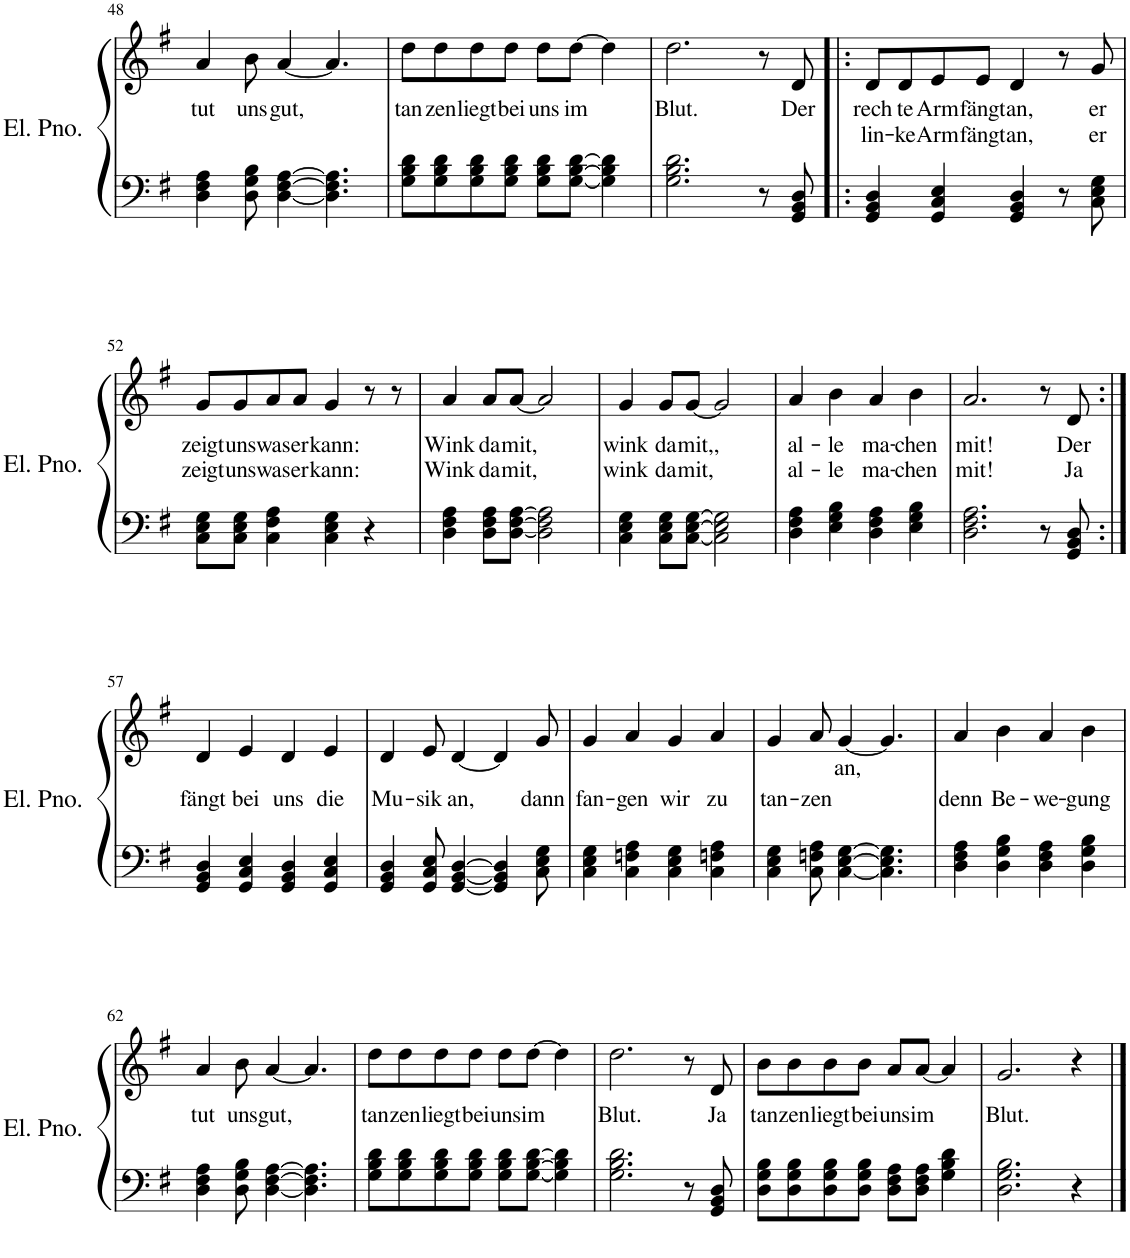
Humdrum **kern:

**kern	**kern	**text	**text
*part1	*part1	*part1	*part1
*staff2	*staff1	*staff1	*staff1
*I"Electric Piano	*	*	*
*I'El. Pno.	*	*	*
!!LO:PB:g=z
*clefF4	*clefG2	*	*
*k[f#]	*k[f#]	*	*
*M4/4	*M4/4	*	*
=48	=48	=48	=48
!	!	!LO:LY:b	!
4D\ 4F#\ 4A\	4a/	tut	.
!	!	!LO:LY:b	!
8D\ 8G\ 8B\	8b\	uns	.
!	!	!LO:LY:b	!
[4D\ [4F#\ [4A\	[4a/	gut,	.
4.D\] 4.F#\] 4.A\]	4.a/]	.	.
=49	=49	=49	=49
!	!	!LO:LY:b	!
8G\ 8B\ 8d\L	8dd\L	tan-	.
!	!	!LO:LY:b	!
8G\ 8B\ 8d\	8dd\	-zen	.
!	!	!LO:LY:b	!
8G\ 8B\ 8d\	8dd\	liegt	.
!	!	!LO:LY:b	!
8G\ 8B\ 8d\J	8dd\J	bei	.
!	!	!LO:LY:b	!
8G\ 8B\ 8d\L	8dd\L	uns	.
!	!	!LO:LY:b	!
[8G\ [8B\ [8d\J	[8dd\J	im	.
4G\] 4B\] 4d\]	4dd\]	.	.
=50	=50	=50	=50
!	!	!LO:LY:b	!
2.G\ 2.B\ 2.d\	2.dd\	Blut.	.
8r	8r	.	.
!	!	!LO:LY:b	!
8GG/ 8BB/ 8D/	8d/	Der	.
=51!|:	=51!|:	=51!|:	=51!|:
!	!	!LO:LY:b	!LO:LY:b
4GG/ 4BB/ 4D/	8d/L	rech-	lin-
!	!	!LO:LY:b	!LO:LY:b
.	8d/	-te	-ke
!	!	!LO:LY:b	!LO:LY:b
4GG/ 4C/ 4E/	8e/	Arm	Arm
!	!	!LO:LY:b	!LO:LY:b
.	8e/J	fängt	fängt
!	!	!LO:LY:b	!LO:LY:b
4GG/ 4BB/ 4D/	4d/	an,	an,
8r	8r	.	.
!	!	!LO:LY:b	!LO:LY:b
8C\ 8E\ 8G\	8g/	er	er
!!LO:LB:g=z
=52	=52	=52	=52
!	!	!LO:LY:b	!LO:LY:b
8C\ 8E\ 8G\L	8g/L	zeigt	zeigt
!	!	!LO:LY:b	!LO:LY:b
8C\ 8E\ 8G\J	8g/	uns	uns
!	!	!LO:LY:b	!LO:LY:b
4C\ 4F#\ 4A\	8a/	was	was
!	!	!LO:LY:b	!LO:LY:b
.	8a/J	er	er
!	!	!LO:LY:b	!LO:LY:b
4C\ 4E\ 4G\	4g/	kann:	kann:
4r	8r	.	.
.	8r	.	.
=53	=53	=53	=53
!	!	!LO:LY:b	!LO:LY:b
4D\ 4F#\ 4A\	4a/	Wink	Wink
!	!	!LO:LY:b	!LO:LY:b
8D\ 8F#\ 8A\L	8a/L	da-	da-
!	!	!LO:LY:b	!LO:LY:b
[8D\ [8F#\ [8A\J	[8a/J	-mit,	-mit,
2D\] 2F#\] 2A\]	2a/]	.	.
=54	=54	=54	=54
!	!	!LO:LY:b	!LO:LY:b
4C\ 4E\ 4G\	4g/	wink	wink
!	!	!LO:LY:b	!LO:LY:b
8C\ 8E\ 8G\L	8g/L	da-	da-
!	!	!LO:LY:b	!LO:LY:b
[8C\ [8E\ [8G\J	[8g/J	-mit,,	-mit,
2C\] 2E\] 2G\]	2g/]	.	.
=55	=55	=55	=55
!	!	!LO:LY:b	!LO:LY:b
4D\ 4F#\ 4A\	4a/	al-	al-
!	!	!LO:LY:b	!LO:LY:b
4E\ 4G\ 4B\	4b\	-le	-le
!	!	!LO:LY:b	!LO:LY:b
4D\ 4F#\ 4A\	4a/	ma-	ma-
!	!	!LO:LY:b	!LO:LY:b
4E\ 4G\ 4B\	4b\	-chen	-chen
=56	=56	=56	=56
!	!	!LO:LY:b	!LO:LY:b
2.D\ 2.F#\ 2.A\	2.a/	mit!	mit!
8r	8r	.	.
!	!	!LO:LY:b	!LO:LY:b
8GG/ 8BB/ 8D/	8d/	Der	Ja
!!LO:LB:g=z
=57:|!	=57:|!	=57:|!	=57:|!
!	!	!LO:LY:b	!
4GG/ 4BB/ 4D/	4d/	fängt	.
!	!	!LO:LY:b	!
4GG/ 4C/ 4E/	4e/	bei	.
!	!	!LO:LY:b	!
4GG/ 4BB/ 4D/	4d/	uns	.
!	!	!LO:LY:b	!
4GG/ 4C/ 4E/	4e/	die	.
=58	=58	=58	=58
!	!	!LO:LY:b	!
4GG/ 4BB/ 4D/	4d/	Mu-	.
!	!	!LO:LY:b	!
8GG/ 8C/ 8E/	8e/	-sik	.
!	!	!LO:LY:b	!
[4GG/ [4BB/ [4D/	[4d/	an,	.
4GG/] 4BB/] 4D/]	4d/]	.	.
!	!	!LO:LY:b	!
8C\ 8E\ 8G\	8g/	dann	.
=59	=59	=59	=59
!	!	!LO:LY:b	!
4C\ 4E\ 4G\	4g/	fan-	.
!	!	!LO:LY:b	!
4C\ 4Fn\ 4A\	4a/	-gen	.
!	!	!LO:LY:b	!
4C\ 4E\ 4G\	4g/	wir	.
!	!	!LO:LY:b	!
4C\ 4Fn\ 4A\	4a/	zu	.
=60	=60	=60	=60
!	!	!LO:LY:b	!
4C\ 4E\ 4G\	4g/	tan-	.
!	!	!LO:LY:b	!
8C\ 8Fn\ 8A\	8a/	-zen	.
!	!	!LO:LY:b	!
[4C\ [4E\ [4G\	[4g/	an,	.
4.C\] 4.E\] 4.G\]	4.g/]	.	.
=61	=61	=61	=61
!	!	!LO:LY:b	!
4D\ 4F#\ 4A\	4a/	denn	.
!	!	!LO:LY:b	!
4D\ 4G\ 4B\	4b\	Be-	.
!	!	!LO:LY:b	!
4D\ 4F#\ 4A\	4a/	-we-	.
!	!	!LO:LY:b	!
4D\ 4G\ 4B\	4b\	-gung	.
!!LO:LB:g=z
=62	=62	=62	=62
!	!	!LO:LY:b	!
4D\ 4F#\ 4A\	4a/	tut	.
!	!	!LO:LY:b	!
8D\ 8G\ 8B\	8b\	uns	.
!	!	!LO:LY:b	!
[4D\ [4F#\ [4A\	[4a/	gut,	.
4.D\] 4.F#\] 4.A\]	4.a/]	.	.
=63	=63	=63	=63
!	!	!LO:LY:b	!
8G\ 8B\ 8d\L	8dd\L	tan-	.
!	!	!LO:LY:b	!
8G\ 8B\ 8d\	8dd\	-zen	.
!	!	!LO:LY:b	!
8G\ 8B\ 8d\	8dd\	liegt	.
!	!	!LO:LY:b	!
8G\ 8B\ 8d\J	8dd\J	bei	.
!	!	!LO:LY:b	!
8G\ 8B\ 8d\L	8dd\L	uns	.
!	!	!LO:LY:b	!
[8G\ [8B\ [8d\J	[8dd\J	im	.
4G\] 4B\] 4d\]	4dd\]	.	.
=64	=64	=64	=64
!	!	!LO:LY:b	!
2.G\ 2.B\ 2.d\	2.dd\	Blut.	.
8r	8r	.	.
!	!	!LO:LY:b	!
8GG/ 8BB/ 8D/	8d/	Ja	.
=65	=65	=65	=65
!	!	!LO:LY:b	!
8D\ 8G\ 8B\L	8b\L	tan-	.
!	!	!LO:LY:b	!
8D\ 8G\ 8B\	8b\	-zen	.
!	!	!LO:LY:b	!
8D\ 8G\ 8B\	8b\	liegt	.
!	!	!LO:LY:b	!
8D\ 8G\ 8B\J	8b\J	bei	.
!	!	!LO:LY:b	!
8D\ 8F#\ 8A\L	8a/L	uns	.
!	!	!LO:LY:b	!
8D\ 8F#\ 8A\J	[8a/J	im	.
4G\ 4B\ 4d\	4a/]	.	.
=66	=66	=66	=66
!	!	!LO:LY:b	!
2.D\ 2.G\ 2.B\	2.g/	Blut.	.
4r	4r	.	.
==	==	==	==
*-	*-	*-	*-
